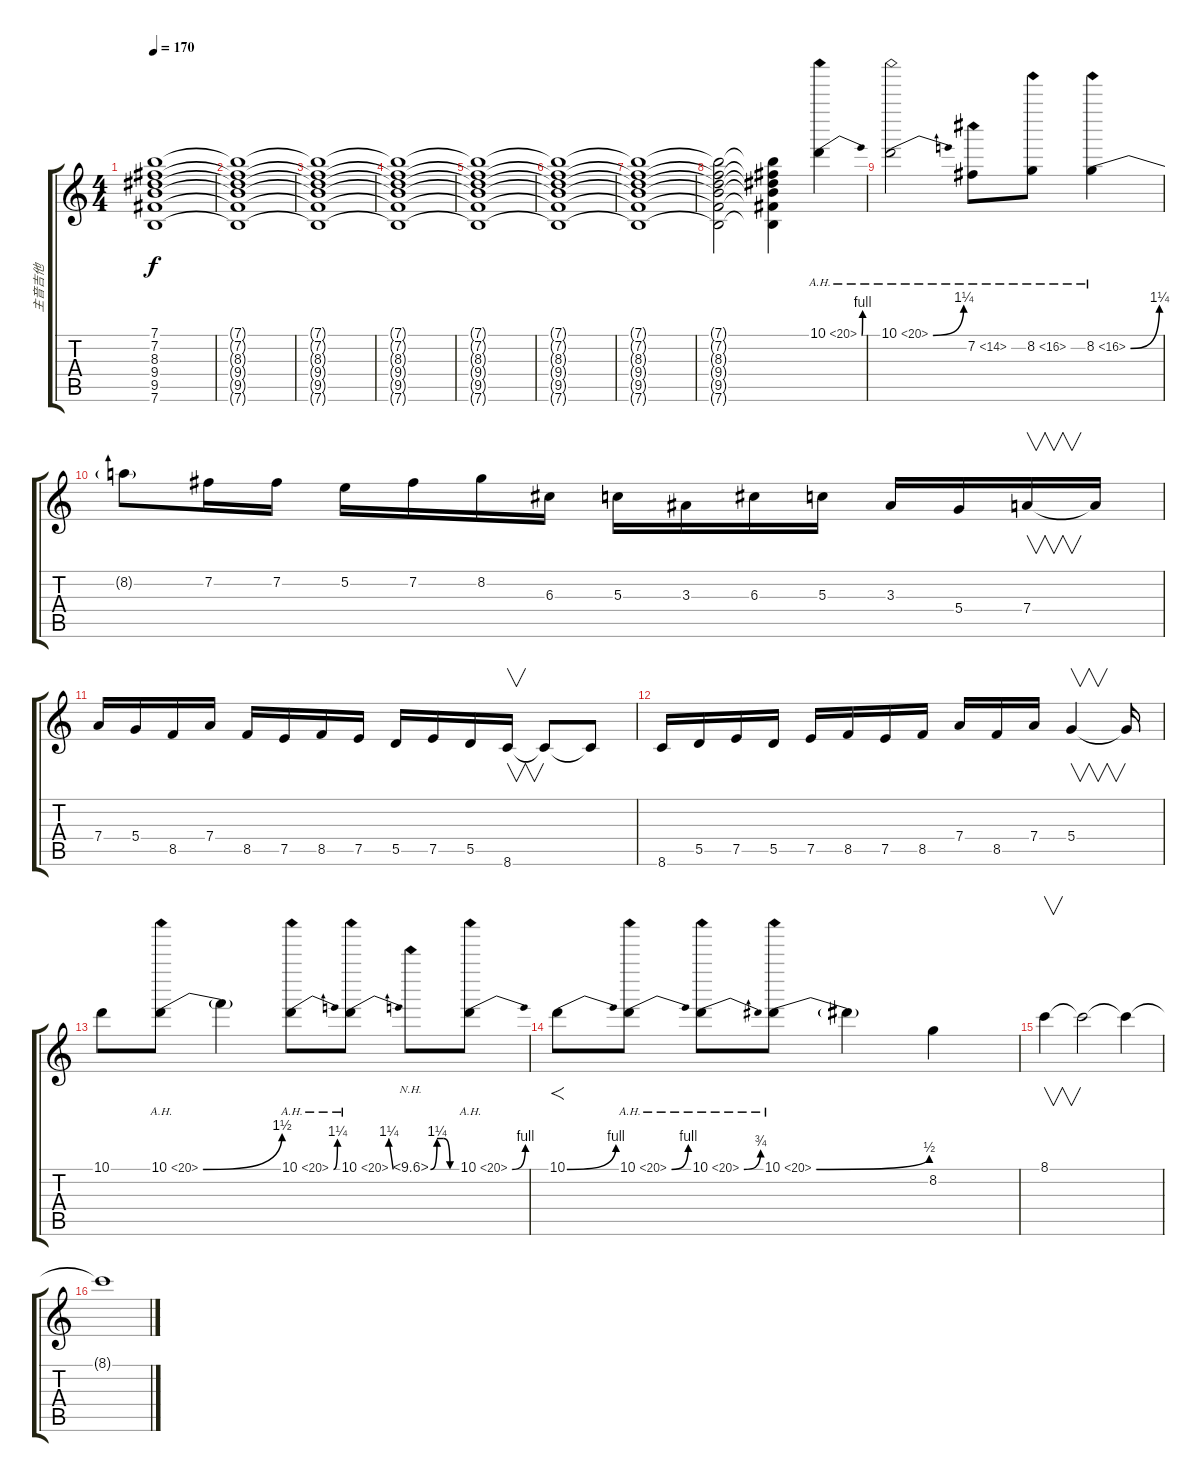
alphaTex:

\track ("主音吉他" "主音吉他") {instrument overdrivenguitar}
\staff {score tabs}
\tuning (E4 B3 G3 D3 A2 E2) {hide}
\ts (4 4)
\tempo 170
\clef g2
\ks c
(7.1 7.2 8.3 9.4 9.5 7.6).1{dy f} |
(7.1{t} 7.2{t} 8.3{t} 9.4{t} 9.5{t} 7.6{t}).1 |
(7.1{t} 7.2{t} 8.3{t} 9.4{t} 9.5{t} 7.6{t}).1 |
(7.1{t} 7.2{t} 8.3{t} 9.4{t} 9.5{t} 7.6{t}).1 |
(7.1{t} 7.2{t} 8.3{t} 9.4{t} 9.5{t} 7.6{t}).1 |
(7.1{t} 7.2{t} 8.3{t} 9.4{t} 9.5{t} 7.6{t}).1 |
(7.1{t} 7.2{t} 8.3{t} 9.4{t} 9.5{t} 7.6{t}).1 |
(7.1{t} 7.2{t} 8.3{t} 9.4{t} 9.5{t} 7.6{t}).2 (7.1{t} 7.2{t} 8.3{t} 9.4{t} 9.5{t} 7.6{t}).4 10.1{be (bend 0 0 60 4) ah 10}.4 |
10.1{be (bend 0 0 60 5) ah 10}.2 7.2{ah 7}.8 8.2{ah 8}.8 8.2{be (bend 0 0 60 5) ah 8}.4 |
8.2{t}.8 7.2.16 7.2.16 5.2.16 7.2.16 8.2.16 6.3.16 5.3.16 3.3.16 6.3.16 5.3.16 3.3.16 5.4.16 7.4.16{v} 7.4{t}.16 |
7.4.16 5.4.16 8.5.16 7.4.16 8.5.16 7.5.16 8.5.16 7.5.16 5.5.16 7.5.16 5.5.16 8.6.16{v} 8.6{t}.8 8.6{t}.8 |
8.6.16 5.5.16 7.5.16 5.5.16 7.5.16 8.5.16 7.5.16 8.5.16 7.4.16 8.5.16 7.4.16 5.4.4{v} 5.4{t}.16 |
10.1.8 10.1{be (bend 0 0 60 6) ah 10}.8 10.1{t}.4 10.1{be (bend 0 0 60 5) ah 10}.8 10.1{be (bend 0 0 60 5) ah 10}.8 10.1{be (custom 0 0 15 5 30 5 45 0 60 0) nh}.8 10.1{be (bend 0 0 60 4) ah 10}.8 |
10.1{be (bend 0 0 60 4)}.8{f} 10.1{be (bend 0 0 60 4) ah 10}.8 10.1{be (bend 0 0 60 3) ah 10}.8 10.1{be (bend 0 0 60 2) ah 10}.8 10.1{t}.4 8.2.4 |
8.1.4{v} 8.1{t}.2 8.1{t}.4 |
8.1{t}.1
